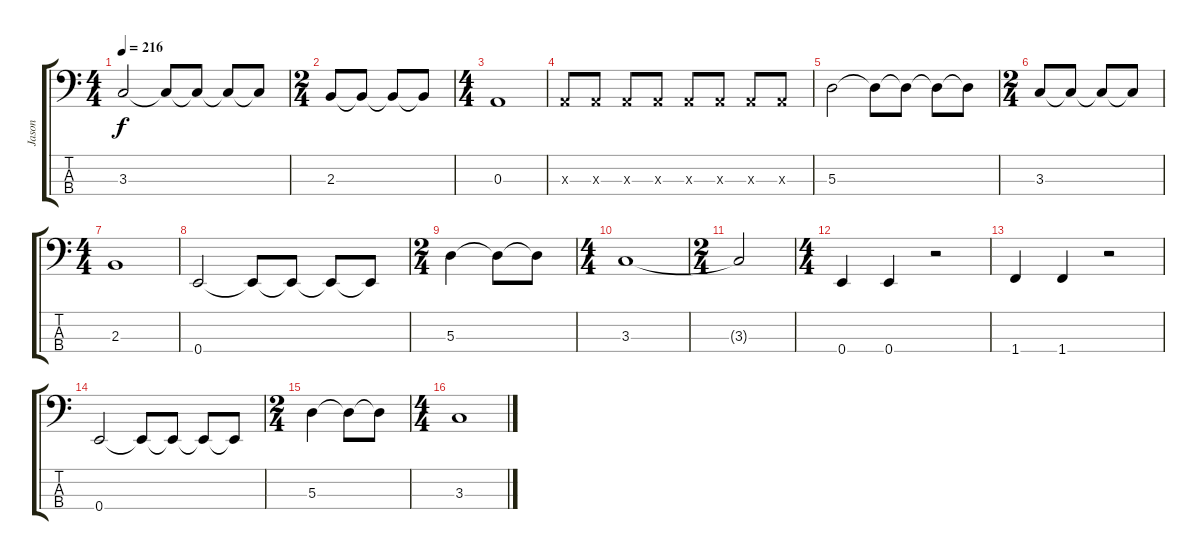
\track ("Jason" "Jason") {instrument electricbasspick}
\staff {score tabs}
\tuning (G2 D2 A1 E1) {hide}
\ts (4 4)
\tempo 216
\clef f4
\ks c
3.3.2{dy f} 3.3{t}.8 3.3{t}.8 3.3{t}.8 3.3{t}.8 |
\ts (2 4)
2.3.8 2.3{t}.8 2.3{t}.8 2.3{t}.8 |
\ts (4 4)
0.3.1 |
0.3{x}.8 0.3{x}.8 0.3{x}.8 0.3{x}.8 0.3{x}.8 0.3{x}.8 0.3{x}.8 0.3{x}.8 |
5.3.2 5.3{t}.8 5.3{t}.8 5.3{t}.8 5.3{t}.8 |
\ts (2 4)
3.3.8 3.3{t}.8 3.3{t}.8 3.3{t}.8 |
\ts (4 4)
2.3.1 |
0.4.2 0.4{t}.8 0.4{t}.8 0.4{t}.8 0.4{t}.8 |
\ts (2 4)
5.3.4 5.3{t}.8 5.3{t}.8 |
\ts (4 4)
3.3.1 |
\ts (2 4)
3.3{t}.2 |
\ts (4 4)
0.4.4 0.4.4 r.2 |
1.4.4 1.4.4 r.2 |
0.4.2 0.4{t}.8 0.4{t}.8 0.4{t}.8 0.4{t}.8 |
\ts (2 4)
5.3.4 5.3{t}.8 5.3{t}.8 |
\ts (4 4)
3.3.1
